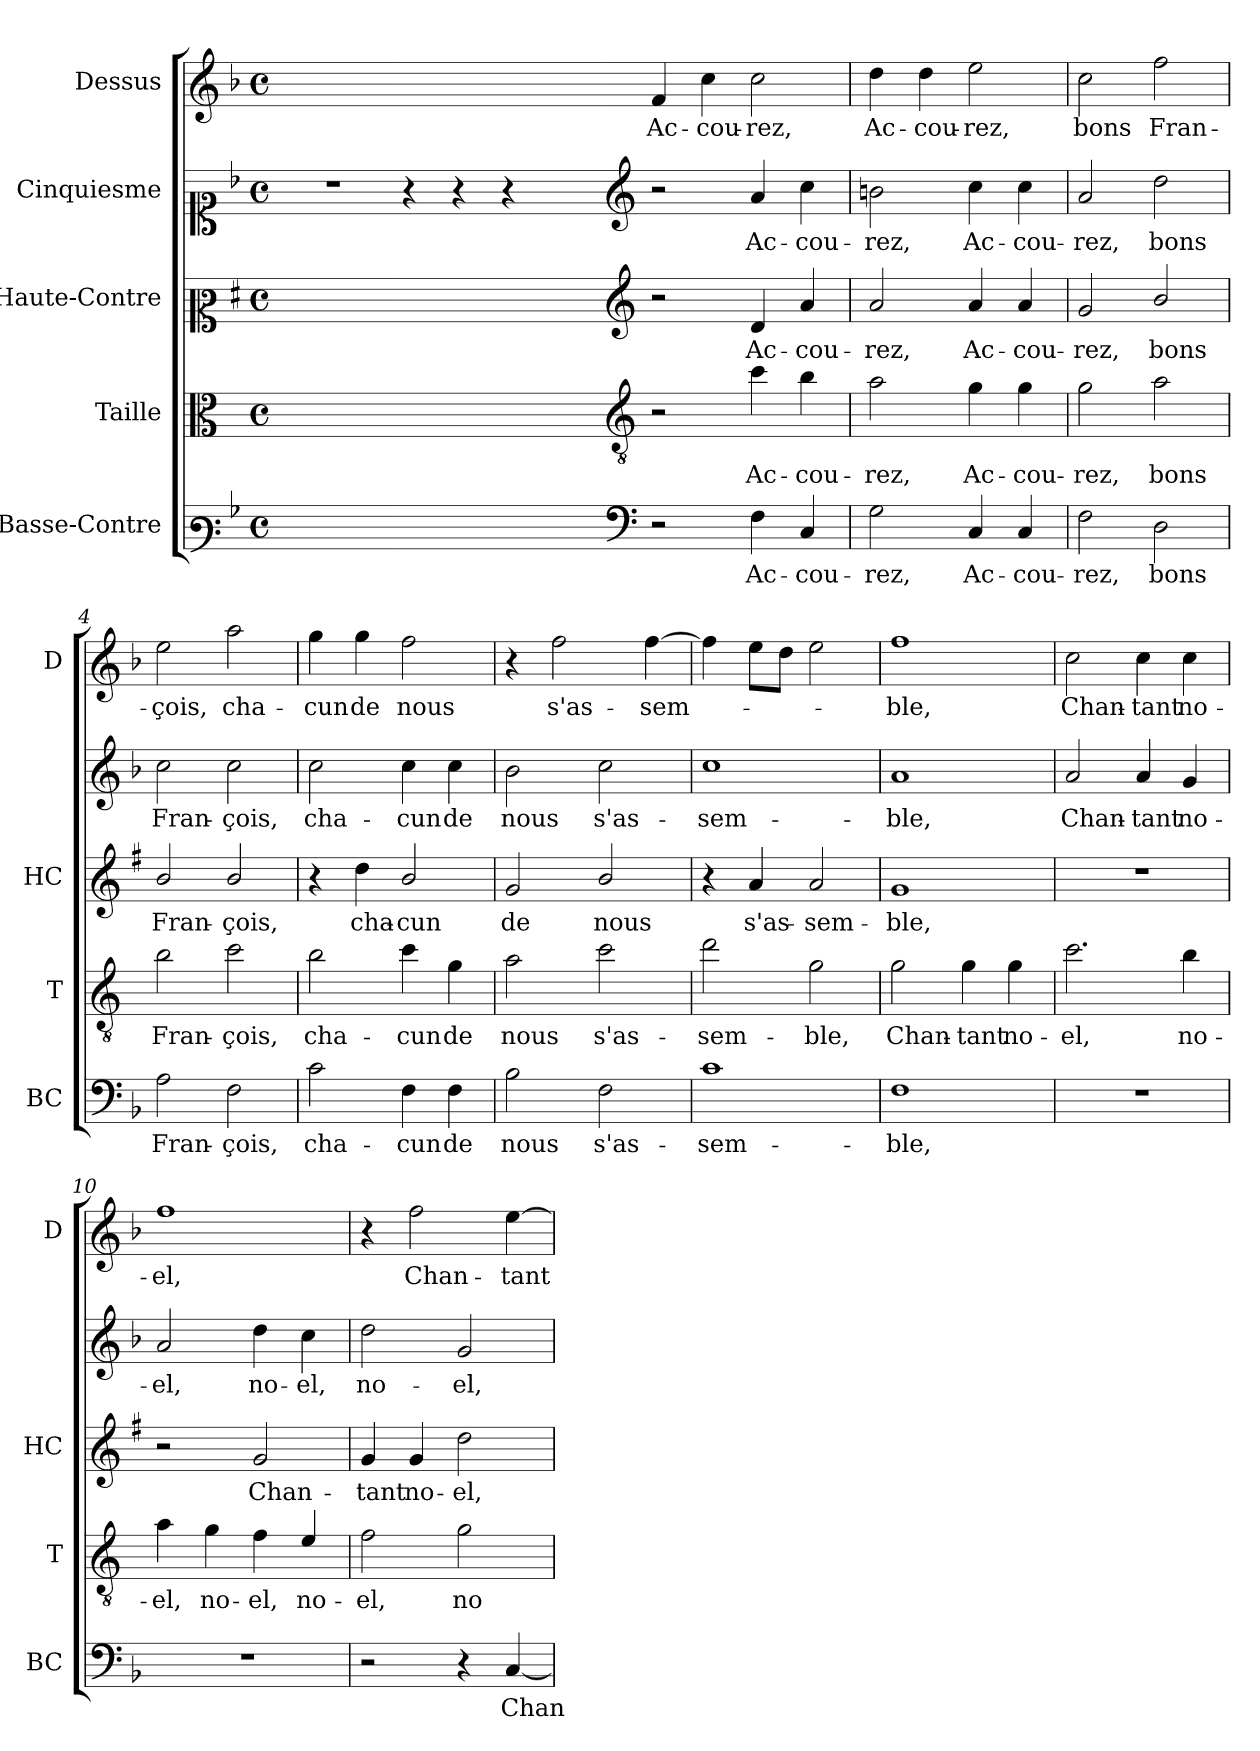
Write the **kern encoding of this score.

**kern	**text	**kern	**text	**kern	**text	**kern	**text	**kern	**text
*part5	*part5	*part4	*part4	*part3	*part3	*part2	*part2	*part1	*part1
*staff5	*staff5	*staff4	*staff4	*staff3	*staff3	*staff2	*staff2	*staff1	*staff1
*I"Basse-Contre	*	*I"Taille	*	*I"Haute-Contre	*	*I"Cinquiesme	*	*I"Dessus	*
*I'BC	*	*I'T	*	*I'HC	*	*	*	*I'D	*
*clefF3	*	*clefC3	*	*clefC2	*	*clefC1	*	*clefG2	*
*	*	*ITrd4c7	*	*ITrd1c2	*	*	*	*	*
*k[b-]	*	*k[b-]	*	*k[b-]	*	*k[b-]	*	*k[b-]	*
*F:	*	*F:	*	*F:	*	*F:	*	*F:	*
*M4/4	*	*M4/4	*	*M4/4	*	*M4/4	*	*M4/4	*
*met(c)	*	*met(c)	*	*met(c)	*	*met(c)	*	*met(c)	*
=	=	=	=	=	=	=	=	=	=
1ryy	.	1ryy	.	1ryy	.	1r	.	1ryy	.
=1X-	=1X-	=1X-	=1X-	=1X-	=1X-	=1X-	=1X-	=1X-	=1X-
4ryy	.	4ryy	.	4ryy	.	4r	.	4ryy	.
4ryy	.	4ryy	.	4ryy	.	4r	.	4ryy	.
4ryy	.	4ryy	.	4ryy	.	4r	.	4ryy	.
4ryy	.	4ryy	.	4ryy	.	4ryy	.	4ryy	.
=1-	=1-	=1-	=1-	=1-	=1-	=1-	=1-	=1-	=1-
*clefF4	*	*clefGv2	*	*clefG2	*	*clefG2	*	*	*
!	!	!	!	!	!	!	!	!	!LO:LY:b
2r	.	2r	.	2r	.	2r	.	4f/	Ac-
!	!	!	!	!	!	!	!	!	!LO:LY:b
.	.	.	.	.	.	.	.	4cc\	-cou-
!	!LO:LY:b	!	!LO:LY:b	!	!LO:LY:b	!	!LO:LY:b	!	!LO:LY:b
4F\	Ac-	4f\	Ac-	4c/	Ac-	4a/	Ac-	2cc\	-rez,
!	!LO:LY:b	!	!LO:LY:b	!	!LO:LY:b	!	!LO:LY:b	!	!
4C/	-cou-	4e\	-cou-	4g/	-cou-	4cc\	-cou-	.	.
=2	=2	=2	=2	=2	=2	=2	=2	=2	=2
!	!LO:LY:b	!	!LO:LY:b	!	!LO:LY:b	!	!LO:LY:b	!	!LO:LY:b
2G\	-rez,	2d\	-rez,	2g/	-rez,	2bn\	-rez,	4dd\	Ac-
!	!	!	!	!	!	!	!	!	!LO:LY:b
.	.	.	.	.	.	.	.	4dd\	-cou-
!	!LO:LY:b	!	!LO:LY:b	!	!LO:LY:b	!	!LO:LY:b	!	!LO:LY:b
4C/	Ac-	4c\	Ac-	4g/	Ac-	4cc\	Ac-	2ee\	-rez,
!	!LO:LY:b	!	!LO:LY:b	!	!LO:LY:b	!	!LO:LY:b	!	!
4C/	-cou-	4c\	-cou-	4g/	-cou-	4cc\	-cou-	.	.
=3	=3	=3	=3	=3	=3	=3	=3	=3	=3
!	!LO:LY:b	!	!LO:LY:b	!	!LO:LY:b	!	!LO:LY:b	!	!LO:LY:b
2F\	-rez,	2c\	-rez,	2f/	-rez,	2a/	-rez,	2cc\	bons
!	!LO:LY:b	!	!LO:LY:b	!	!LO:LY:b	!	!LO:LY:b	!	!LO:LY:b
2D\	bons	2d\	bons	2a/	bons	2dd\	bons	2ff\	Fran-
=4	=4	=4	=4	=4	=4	=4	=4	=4	=4
!	!LO:LY:b	!	!LO:LY:b	!	!LO:LY:b	!	!LO:LY:b	!	!LO:LY:b
2A\	Fran-	2e\	Fran-	2a/	Fran-	2cc\	Fran-	2ee\	-çois,
!	!LO:LY:b	!	!LO:LY:b	!	!LO:LY:b	!	!LO:LY:b	!	!LO:LY:b
2F\	-çois,	2f\	-çois,	2a/	-çois,	2cc\	-çois,	2aa\	cha-
=5	=5	=5	=5	=5	=5	=5	=5	=5	=5
!	!LO:LY:b	!	!LO:LY:b	!	!	!	!LO:LY:b	!	!LO:LY:b
2c\	cha-	2e\	cha-	4r	.	2cc\	cha-	4gg\	-cun
!	!	!	!	!	!LO:LY:b	!	!	!	!LO:LY:b
.	.	.	.	4cc\	cha-	.	.	4gg\	de
!	!LO:LY:b	!	!LO:LY:b	!	!LO:LY:b	!	!LO:LY:b	!	!LO:LY:b
4F\	-cun	4f\	-cun	2a/	-cun	4cc\	-cun	2ff\	nous
!	!LO:LY:b	!	!LO:LY:b	!	!	!	!LO:LY:b	!	!
4F\	de	4c\	de	.	.	4cc\	de	.	.
=6	=6	=6	=6	=6	=6	=6	=6	=6	=6
!	!LO:LY:b	!	!LO:LY:b	!	!LO:LY:b	!	!LO:LY:b	!	!
2B-\	nous	2d\	nous	2f/	de	2b-\	nous	4r	.
!	!	!	!	!	!	!	!	!	!LO:LY:b
.	.	.	.	.	.	.	.	2ff\	s'as-
!	!LO:LY:b	!	!LO:LY:b	!	!LO:LY:b	!	!LO:LY:b	!	!
2F\	s'as-	2f\	s'as-	2a/	nous	2cc\	s'as-	.	.
!	!	!	!	!	!	!	!	!	!LO:LY:b
.	.	.	.	.	.	.	.	[4ff\	-sem-
=7	=7	=7	=7	=7	=7	=7	=7	=7	=7
!	!LO:LY:b	!	!LO:LY:b	!	!	!	!LO:LY:b	!	!
1c	-sem-	2g\	-sem-	4r	.	1cc	-sem-	4ff\]	.
!	!	!	!	!	!LO:LY:b	!	!	!	!
.	.	.	.	4g/	s'as-	.	.	8ee\L	.
.	.	.	.	.	.	.	.	8dd\J	.
!	!	!	!LO:LY:b	!	!LO:LY:b	!	!	!	!
.	.	2c\	-ble,	2g/	-sem-	.	.	2ee\	.
!!LO:LB:g=z
=8	=8	=8	=8	=8	=8	=8	=8	=8	=8
!	!LO:LY:b	!	!LO:LY:b	!	!LO:LY:b	!	!LO:LY:b	!	!LO:LY:b
1F	-ble,	2c\	Chan-	1f	-ble,	1a	-ble,	1ff	-ble,
!	!	!	!LO:LY:b	!	!	!	!	!	!
.	.	4c\	-tant	.	.	.	.	.	.
!	!	!	!LO:LY:b	!	!	!	!	!	!
.	.	4c\	no-	.	.	.	.	.	.
=9	=9	=9	=9	=9	=9	=9	=9	=9	=9
!	!	!	!LO:LY:b	!	!	!	!LO:LY:b	!	!LO:LY:b
1r	.	2.f\	-el,	1r	.	2a/	Chan-	2cc\	Chan-
!	!	!	!	!	!	!	!LO:LY:b	!	!LO:LY:b
.	.	.	.	.	.	4a/	-tant	4cc\	-tant
!	!	!	!LO:LY:b	!	!	!	!LO:LY:b	!	!LO:LY:b
.	.	4e\	no-	.	.	4g/	no-	4cc\	no-
=10	=10	=10	=10	=10	=10	=10	=10	=10	=10
!	!	!	!LO:LY:b	!	!	!	!LO:LY:b	!	!LO:LY:b
1r	.	4d\	-el,	2r	.	2a/	-el,	1ff	-el,
!	!	!	!LO:LY:b	!	!	!	!	!	!
.	.	4c\	no-	.	.	.	.	.	.
!	!	!	!LO:LY:b	!	!LO:LY:b	!	!LO:LY:b	!	!
.	.	4B-\	-el,	2f/	Chan-	4dd\	no-	.	.
!	!	!	!LO:LY:b	!	!	!	!LO:LY:b	!	!
.	.	4A/	no-	.	.	4cc\	-el,	.	.
=11	=11	=11	=11	=11	=11	=11	=11	=11	=11
!	!	!	!LO:LY:b	!	!LO:LY:b	!	!LO:LY:b	!	!
2r	.	2B-\	-el,	4f/	-tant	2dd\	no-	4r	.
!	!	!	!	!	!LO:LY:b	!	!	!	!LO:LY:b
.	.	.	.	4f/	no-	.	.	2ff\	Chan-
!	!	!	!LO:LY:b	!	!LO:LY:b	!	!LO:LY:b	!	!
4r	.	2c\	no-	2cc\	-el,	2g/	-el,	.	.
!	!LO:LY:b	!	!	!	!	!	!	!	!LO:LY:b
[4C/	Chan-	.	.	.	.	.	.	[4ee\	-tant
=	=	=	=	=	=	=	=	=	=
*-	*-	*-	*-	*-	*-	*-	*-	*-	*-
